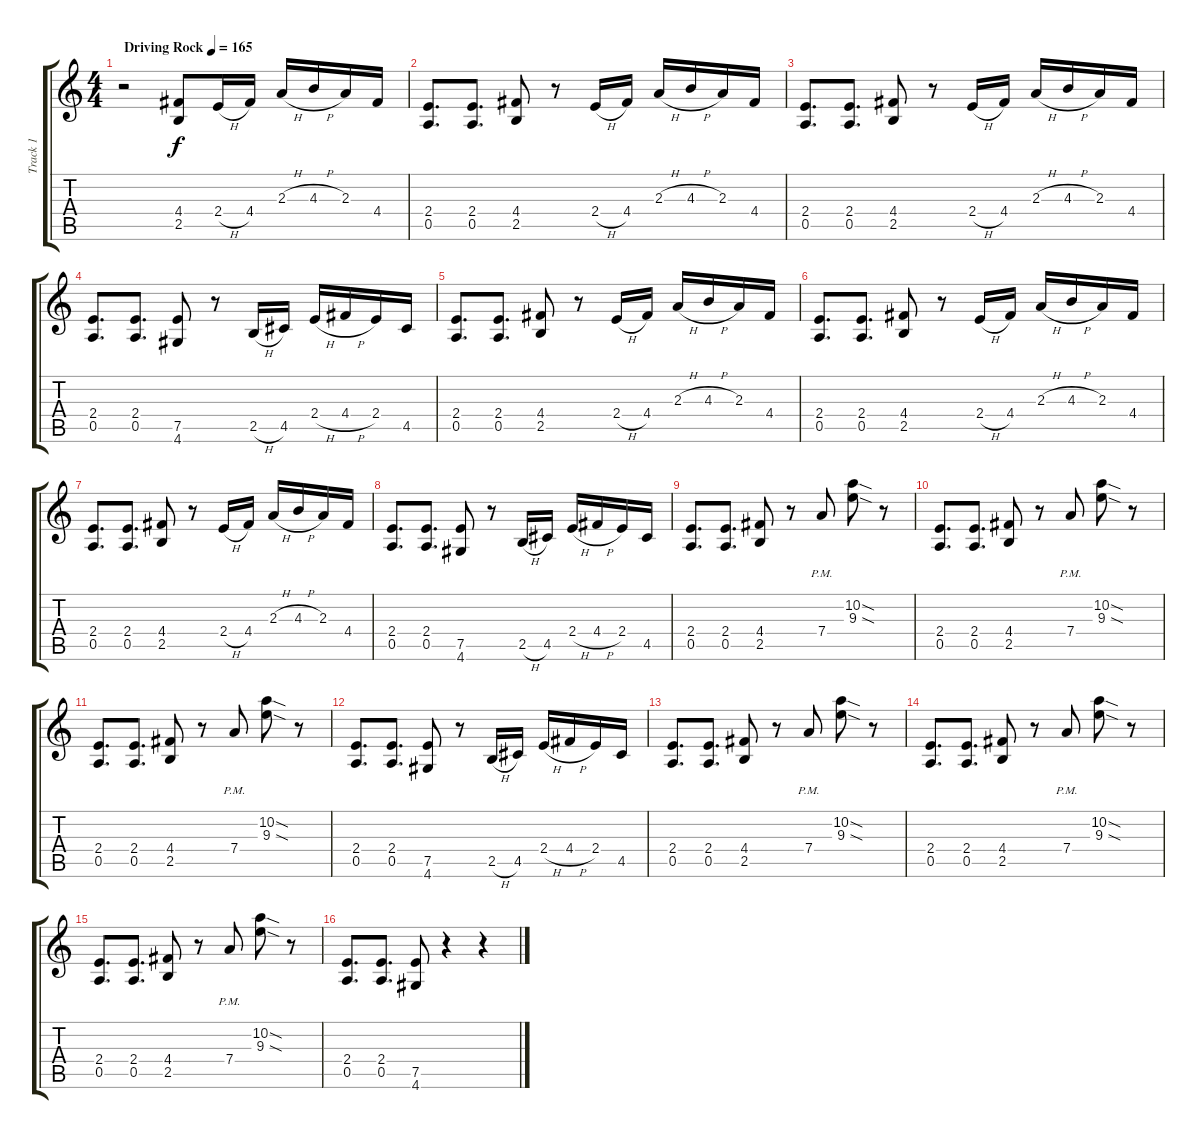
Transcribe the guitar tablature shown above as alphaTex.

\track ("Track 1" "Track 1") {instrument overdrivenguitar}
\staff {score tabs}
\tuning (E4 B3 G3 D3 A2 E2) {hide}
\ts (4 4)
\tempo (165 "Driving Rock")
\clef g2
\ks c
r.2{dy f instrument overdrivenguitar} (4.4 2.5).8 2.4{h}.16 4.4.16 2.3{h}.16 4.3{h}.16 2.3.16 4.4.16 |
(2.4 0.5).8{d} (2.4 0.5).8{d} (4.4 2.5).8 r.8 2.4{h}.16 4.4.16 2.3{h}.16 4.3{h}.16 2.3.16 4.4.16 |
(2.4 0.5).8{d} (2.4 0.5).8{d} (4.4 2.5).8 r.8 2.4{h}.16 4.4.16 2.3{h}.16 4.3{h}.16 2.3.16 4.4.16 |
(2.4 0.5).8{d} (2.4 0.5).8{d} (7.5 4.6).8 r.8 2.5{h}.16 4.5.16 2.4{h}.16 4.4{h}.16 2.4.16 4.5.16 |
(2.4 0.5).8{d} (2.4 0.5).8{d} (4.4 2.5).8 r.8 2.4{h}.16 4.4.16 2.3{h}.16 4.3{h}.16 2.3.16 4.4.16 |
(2.4 0.5).8{d} (2.4 0.5).8{d} (4.4 2.5).8 r.8 2.4{h}.16 4.4.16 2.3{h}.16 4.3{h}.16 2.3.16 4.4.16 |
(2.4 0.5).8{d} (2.4 0.5).8{d} (4.4 2.5).8 r.8 2.4{h}.16 4.4.16 2.3{h}.16 4.3{h}.16 2.3.16 4.4.16 |
(2.4 0.5).8{d} (2.4 0.5).8{d} (7.5 4.6).8 r.8 2.5{h}.16 4.5.16 2.4{h}.16 4.4{h}.16 2.4.16 4.5.16 |
(2.4 0.5).8{d} (2.4 0.5).8{d} (4.4 2.5).8 r.8 7.4{pm}.8 (10.2{sod} 9.3{sod}).8 r.8 |
(2.4 0.5).8{d} (2.4 0.5).8{d} (4.4 2.5).8 r.8 7.4{pm}.8 (10.2{sod} 9.3{sod}).8 r.8 |
(2.4 0.5).8{d} (2.4 0.5).8{d} (4.4 2.5).8 r.8 7.4{pm}.8 (10.2{sod} 9.3{sod}).8 r.8 |
(2.4 0.5).8{d} (2.4 0.5).8{d} (7.5 4.6).8 r.8 2.5{h}.16 4.5.16 2.4{h}.16 4.4{h}.16 2.4.16 4.5.16 |
(2.4 0.5).8{d} (2.4 0.5).8{d} (4.4 2.5).8 r.8 7.4{pm}.8 (10.2{sod} 9.3{sod}).8 r.8 |
(2.4 0.5).8{d} (2.4 0.5).8{d} (4.4 2.5).8 r.8 7.4{pm}.8 (10.2{sod} 9.3{sod}).8 r.8 |
(2.4 0.5).8{d} (2.4 0.5).8{d} (4.4 2.5).8 r.8 7.4{pm}.8 (10.2{sod} 9.3{sod}).8 r.8 |
(2.4 0.5).8{d} (2.4 0.5).8{d} (7.5 4.6).8 r.4 r.4
